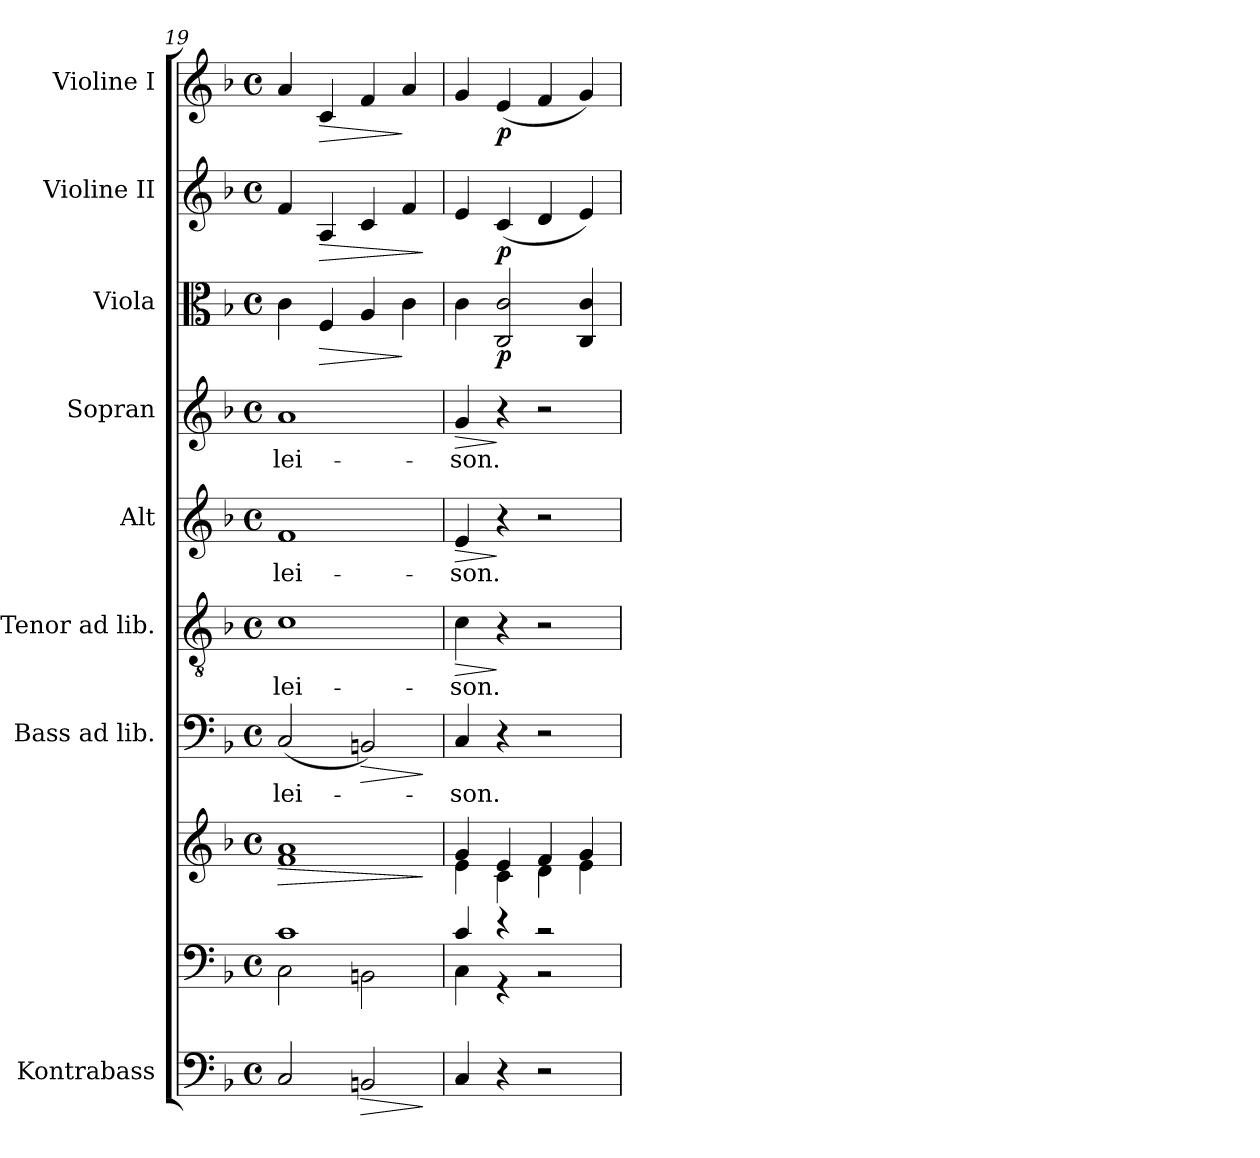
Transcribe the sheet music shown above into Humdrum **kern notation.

**kern	**dynam	**kern	**kern	**dynam	**kern	**text	**dynam	**kern	**text	**dynam	**kern	**text	**dynam	**kern	**text	**dynam	**kern	**dynam	**kern	**dynam	**kern	**dynam
*part9	*part9	*part8	*part8	*part8	*part7	*part7	*part7	*part6	*part6	*part6	*part5	*part5	*part5	*part4	*part4	*part4	*part3	*part3	*part2	*part2	*part1	*part1
*staff10	*staff10	*staff9	*staff8	*staff8/9	*staff7	*staff7	*staff7	*staff6	*staff6	*staff6	*staff5	*staff5	*staff5	*staff4	*staff4	*staff4	*staff3	*staff3	*staff2	*staff2	*staff1	*staff1
*I"Kontrabass	*	*	*	*	*I"Bass ad lib.	*	*	*I"Tenor ad lib.	*	*	*I"Alt	*	*	*I"Sopran	*	*	*I"Viola	*	*I"Violine II	*	*I"Violine I	*
*I'Kb.	*	*	*	*	*I'B.	*	*	*I'T.	*	*	*I'A.	*	*	*I'S.	*	*	*I'Vla.	*	*I'Vl. II	*	*I'Vl. I	*
!!LO:PB:g=z
*clefF4	*	*clefF4	*clefG2	*	*clefF4	*	*	*clefGv2	*	*	*clefG2	*	*	*clefG2	*	*	*clefC3	*	*clefG2	*	*clefG2	*
*ITrd7c12	*	*	*	*	*	*	*	*	*	*	*	*	*	*	*	*	*	*	*	*	*	*
*k[b-]	*	*k[b-]	*k[b-]	*	*k[b-]	*	*	*k[b-]	*	*	*k[b-]	*	*	*k[b-]	*	*	*k[b-]	*	*k[b-]	*	*k[b-]	*
*F:	*	*F:	*F:	*	*F:	*	*	*F:	*	*	*F:	*	*	*F:	*	*	*F:	*	*F:	*	*F:	*
*M4/4	*	*M4/4	*M4/4	*	*M4/4	*	*	*M4/4	*	*	*M4/4	*	*	*M4/4	*	*	*M4/4	*	*M4/4	*	*M4/4	*
*met(c)	*	*met(c)	*met(c)	*	*met(c)	*	*	*met(c)	*	*	*met(c)	*	*	*met(c)	*	*	*met(c)	*	*met(c)	*	*met(c)	*
=19	=19	=19	=19	=19	=19	=19	=19	=19	=19	=19	=19	=19	=19	=19	=19	=19	=19	=19	=19	=19	=19	=19
*	*	*^	*	*	*	*	*	*	*	*	*	*	*	*	*	*	*	*	*	*	*	*
!	!	!	!	!	!LO:HP:b	!	!LO:LY:b	!	!	!LO:LY:b	!	!	!LO:LY:b	!	!	!LO:LY:b	!	!	!	!	!	!	!
*	*	*	*	*^	*	*	*	*	*	*	*	*	*	*	*	*	*	*	*	*	*	*	*
2CC/	.	1c	2C\	1a	1f	>	(<2C/	-lei-	.	1c	-lei-	.	1f	-lei-	.	1a	-lei-	.	4c\	.	4f/	.	4a/	.
!	!	!	!	!	!	!	!	!	!	!	!	!	!	!	!	!	!	!	!	!LO:HP:b	!	!LO:HP:b	!	!LO:HP:b
.	.	.	.	.	.	.	.	.	.	.	.	.	.	.	.	.	.	.	4F/	>	4A/	>	4c/	>
!	!LO:HP:b	!	!	!	!	!	!	!	!LO:HP:b	!	!	!	!	!	!	!	!	!	!	!	!	!	!	!
2BBBn/	>	.	2BBn\	.	.	.	2BBn/)	.	>	.	.	.	.	.	.	.	.	.	4A/	.	4c/	.	4f/	.
.	.	.	.	.	.	.	.	.	.	.	.	.	.	.	.	.	.	.	4c\	]	4f/	.	4a/	]
*	*	*v	*v	*	*	*	*	*	*	*	*	*	*	*	*	*	*	*	*	*	*	*	*	*
*	*	*	*v	*v	*	*	*	*	*	*	*	*	*	*	*	*	*	*	*	*	*	*	*
.	]	.	.	]	.	.	]	.	.	.	.	.	.	.	.	.	.	.	.	]	.	.
=20	=20	=20	=20	=20	=20	=20	=20	=20	=20	=20	=20	=20	=20	=20	=20	=20	=20	=20	=20	=20	=20	=20
*	*	*^	*^	*	*	*	*	*	*	*	*	*	*	*	*	*	*	*	*	*	*	*
!	!	!	!	!	!	!	!	!LO:LY:b	!	!	!LO:LY:b	!LO:HP:b	!	!LO:LY:b	!LO:HP:b	!	!LO:LY:b	!LO:HP:b	!	!	!	!	!	!
4CC/	.	4c/	4C\	4g/	4e\	.	4C/	-son.	.	4c\	-son.	>	4e/	-son.	>	4g/	-son.	>	4c\	.	4e/	.	4g/	.
!	!	!	!	!	!	!	!	!	!	!	!	!	!	!	!	!	!	!	!	!LO:DY:b	!	!LO:DY:b	!	!LO:DY:b
4r	.	4r	4r	4e/	4c\	.	4r	.	.	4r	.	]	4r	.	]	4r	.	]	2C/ 2c/	p	(<4c/	p	(<4e/	p
2r	.	2r	2r	4f/	4d\	.	2r	.	.	2r	.	.	2r	.	.	2r	.	.	.	.	4d/	.	4f/	.
.	.	.	.	4g/	4e\	.	.	.	.	.	.	.	.	.	.	.	.	.	4C/ 4c/	.	4e/)	.	4g/)	.
*	*	*v	*v	*	*	*	*	*	*	*	*	*	*	*	*	*	*	*	*	*	*	*	*	*
*	*	*	*v	*v	*	*	*	*	*	*	*	*	*	*	*	*	*	*	*	*	*	*	*
=	=	=	=	=	=	=	=	=	=	=	=	=	=	=	=	=	=	=	=	=	=	=
*-	*-	*-	*-	*-	*-	*-	*-	*-	*-	*-	*-	*-	*-	*-	*-	*-	*-	*-	*-	*-	*-	*-
